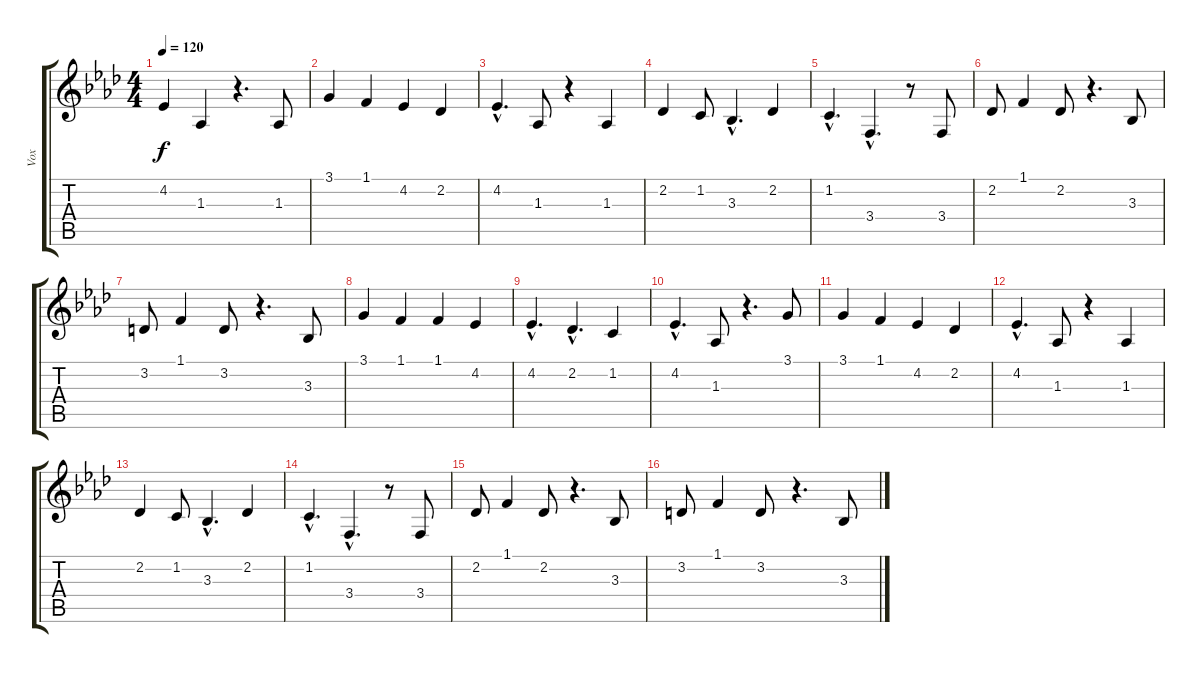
\track ("Vox" "Vox") {instrument choiraahs}
\staff {score tabs}
\tuning (E4 B3 G3 D3 A2 E2) {hide}
\ts (4 4)
\tempo 120
\clef g2
\ks ab
4.2.4{dy f} 1.3.4 r.4{d} 1.3.8 |
3.1.4 1.1.4 4.2.4 2.2.4 |
4.2{hac}.4{d} 1.3.8 r.4 1.3.4 |
2.2.4 1.2.8 3.3{hac}.4{d} 2.2.4 |
1.2{hac}.4{d} 3.4{hac}.4{d} r.8 3.4.8 |
2.2.8 1.1.4 2.2.8 r.4{d} 3.3.8 |
3.2.8 1.1.4 3.2.8 r.4{d} 3.3.8 |
3.1.4 1.1.4 1.1.4 4.2.4 |
4.2{hac}.4{d} 2.2{hac}.4{d} 1.2.4 |
4.2{hac}.4{d} 1.3.8 r.4{d} 3.1.8 |
3.1.4 1.1.4 4.2.4 2.2.4 |
4.2{hac}.4{d} 1.3.8 r.4 1.3.4 |
2.2.4 1.2.8 3.3{hac}.4{d} 2.2.4 |
1.2{hac}.4{d} 3.4{hac}.4{d} r.8 3.4.8 |
2.2.8 1.1.4 2.2.8 r.4{d} 3.3.8 |
3.2.8 1.1.4 3.2.8 r.4{d} 3.3.8
